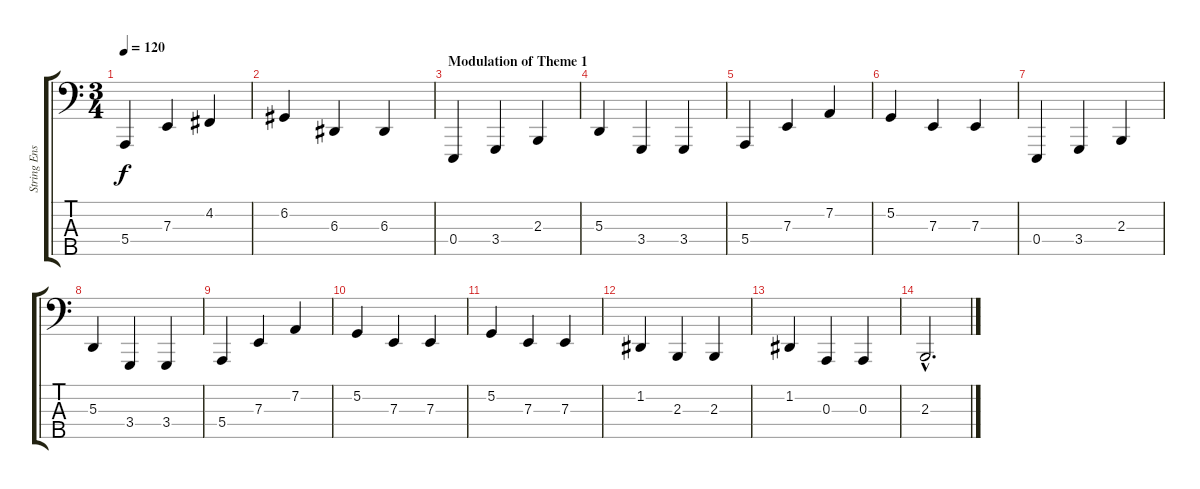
\track ("String Ensemble" "String Ens") {instrument stringensemble1}
\staff {score tabs}
\tuning (G2 D2 A1 E1 B0) {hide}
\ts (3 4)
\tempo 120
\clef f4
\ks c
5.4.4{dy f} 7.3.4 4.2.4 |
6.2.4 6.3.4 6.3.4 |
\section ("" "Modulation of Theme 1")
0.4.4 3.4.4 2.3.4 |
5.3.4 3.4.4 3.4.4 |
5.4.4 7.3.4 7.2.4 |
5.2.4 7.3.4 7.3.4 |
0.4.4 3.4.4 2.3.4 |
5.3.4 3.4.4 3.4.4 |
5.4.4 7.3.4 7.2.4 |
5.2.4 7.3.4 7.3.4 |
5.2.4 7.3.4 7.3.4 |
1.2.4 2.3.4 2.3.4 |
1.2.4 0.3.4 0.3.4 |
2.3{hac}.2{d}
